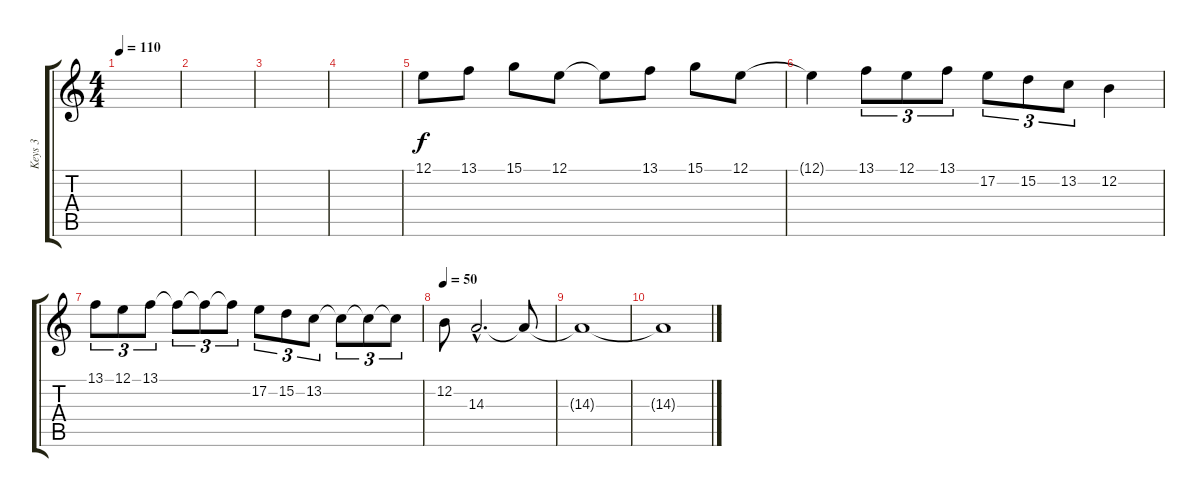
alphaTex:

\track ("Keys 3" "Keys 3") {instrument brasssection}
\staff {score tabs}
\tuning (E4 B3 G3 D3 A2 E2) {hide}
\ts (4 4)
\tempo 110
\clef g2
\ks c
|
|
|
|
12.1.8 13.1.8 15.1.8 12.1.8 12.1{t}.8 13.1.8 15.1.8 12.1.8 |
12.1{t}.4 13.1.8{tu (3 2)} 12.1.8{tu (3 2)} 13.1.8{tu (3 2)} 17.2.8{tu (3 2)} 15.2.8{tu (3 2)} 13.2.8{tu (3 2)} 12.2.4 |
13.1.8{tu (3 2)} 12.1.8{tu (3 2)} 13.1.8{tu (3 2)} 13.1{t}.8{tu (3 2)} 13.1{t}.8{tu (3 2)} 13.1{t}.8{tu (3 2)} 17.2.8{tu (3 2)} 15.2.8{tu (3 2)} 13.2.8{tu (3 2)} 13.2{t}.8{tu (3 2)} 13.2{t}.8{tu (3 2)} 13.2{t}.8{tu (3 2)} |
\tempo 50
12.2.8 14.3{hac}.2{d} 14.3{t}.8 |
14.3{t}.1{volume 0} |
14.3{t}.1
